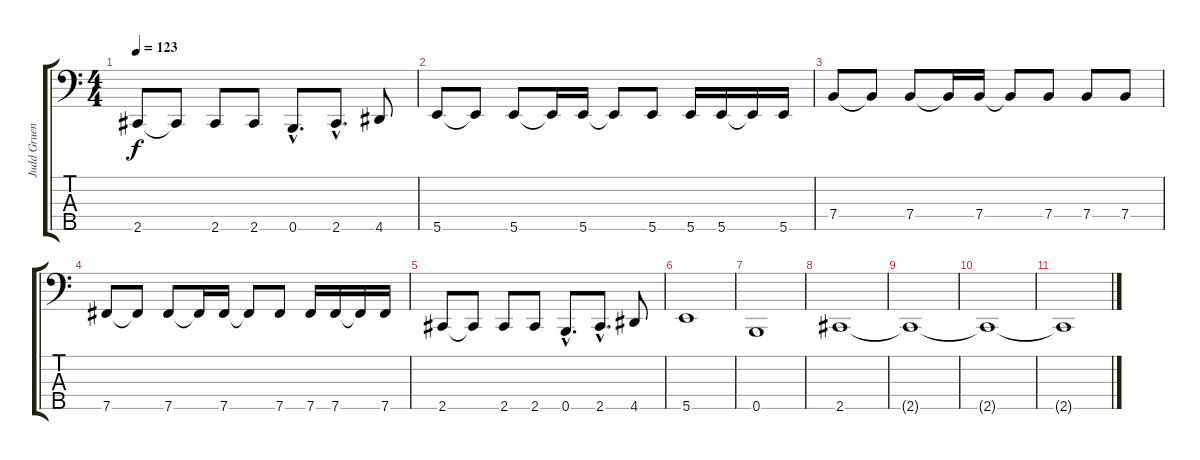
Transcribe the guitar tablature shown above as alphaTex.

\track ("Judd Gruenbaum (Bass)" "Judd Gruen") {instrument electricbasspick}
\staff {score tabs}
\tuning (G2 D2 A1 E1 B0) {hide}
\ts (4 4)
\tempo 123
\clef f4
\ks c
2.5.8{dy f} 2.5{t}.8 2.5.8 2.5.8 0.5{hac}.8{d} 2.5{hac}.8{d} 4.5.8 |
5.5.8 5.5{t}.8 5.5.8 5.5{t}.16 5.5.16 5.5{t}.8 5.5.8 5.5.16 5.5.16 5.5{t}.16 5.5.16 |
7.4.8 7.4{t}.8 7.4.8 7.4{t}.16 7.4.16 7.4{t}.8 7.4.8 7.4.8 7.4.8 |
7.5.8 7.5{t}.8 7.5.8 7.5{t}.16 7.5.16 7.5{t}.8 7.5.8 7.5.16 7.5.16 7.5{t}.16 7.5.16 |
2.5.8 2.5{t}.8 2.5.8 2.5.8 0.5{hac}.8{d} 2.5{hac}.8{d} 4.5.8 |
5.5.1 |
0.5.1 |
2.5.1 |
2.5{t}.1 |
2.5{t}.1 |
2.5{t}.1
